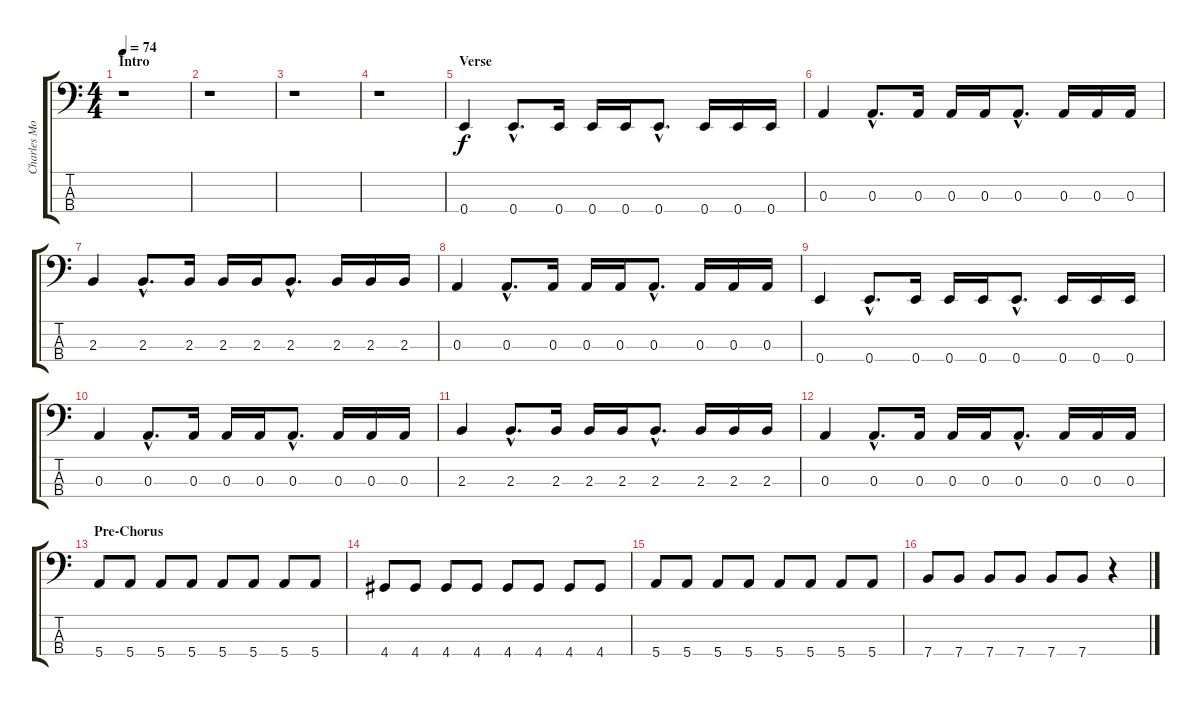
\track ("Charles Moniz" "Charles Mo") {instrument electricbassfinger}
\staff {score tabs}
\tuning (G2 D2 A1 E1) {hide}
\ts (4 4)
\section ("" "Intro")
\tempo 74
\clef f4
\ks c
r.1{dy f instrument electricbassfinger} |
r.1 |
r.1 |
r.1 |
\section ("" "Verse")
0.4.4 0.4{hac}.8{d} 0.4.16 0.4.16 0.4.16 0.4{hac}.8{d} 0.4.16 0.4.16 0.4.16 |
0.3.4 0.3{hac}.8{d} 0.3.16 0.3.16 0.3.16 0.3{hac}.8{d} 0.3.16 0.3.16 0.3.16 |
2.3.4 2.3{hac}.8{d} 2.3.16 2.3.16 2.3.16 2.3{hac}.8{d} 2.3.16 2.3.16 2.3.16 |
0.3.4 0.3{hac}.8{d} 0.3.16 0.3.16 0.3.16 0.3{hac}.8{d} 0.3.16 0.3.16 0.3.16 |
0.4.4 0.4{hac}.8{d} 0.4.16 0.4.16 0.4.16 0.4{hac}.8{d} 0.4.16 0.4.16 0.4.16 |
0.3.4 0.3{hac}.8{d} 0.3.16 0.3.16 0.3.16 0.3{hac}.8{d} 0.3.16 0.3.16 0.3.16 |
2.3.4 2.3{hac}.8{d} 2.3.16 2.3.16 2.3.16 2.3{hac}.8{d} 2.3.16 2.3.16 2.3.16 |
0.3.4 0.3{hac}.8{d} 0.3.16 0.3.16 0.3.16 0.3{hac}.8{d} 0.3.16 0.3.16 0.3.16 |
\section ("" "Pre-Chorus")
5.4.8 5.4.8 5.4.8 5.4.8 5.4.8 5.4.8 5.4.8 5.4.8 |
4.4.8 4.4.8 4.4.8 4.4.8 4.4.8 4.4.8 4.4.8 4.4.8 |
5.4.8 5.4.8 5.4.8 5.4.8 5.4.8 5.4.8 5.4.8 5.4.8 |
7.4.8 7.4.8 7.4.8 7.4.8 7.4.8 7.4.8 r.4
